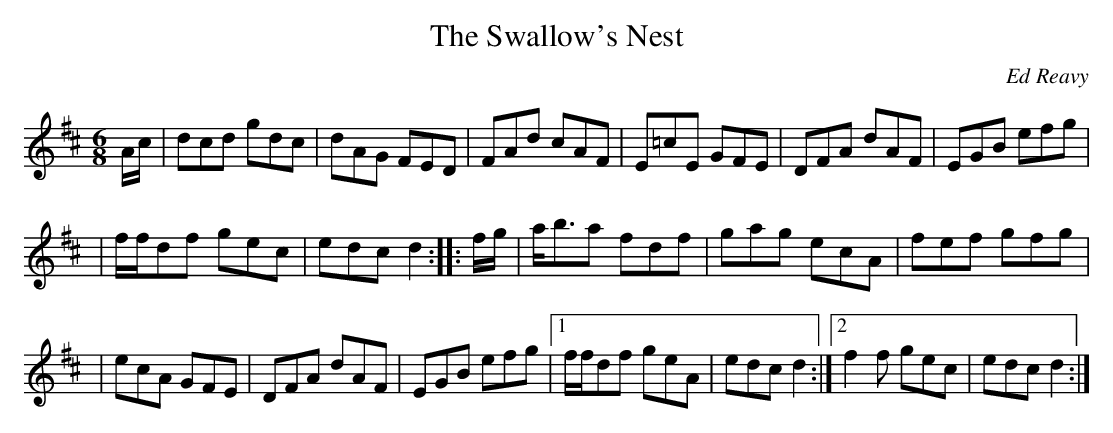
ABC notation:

X:1
T:The Swallow's Nest
C:Ed Reavy
M:6/8
L:1/8
K:D
A/2c/2 \
| dcd gdc \
| dAG FED \
| FAd cAF \
| E=cE GFE \
| DFA dAF \
| EGB efg |
| f/2f/2df gec \
| edc d2 \
:: f/2g/2 \
| a<ba fdf \
| gag ecA \
| fef gfg |
| ecA GFE \
| DFA dAF \
| EGB efg \
|1 f/2f/2df geA \
| edc d2 \
:|2 f2f gec \
| edc d2 :|
